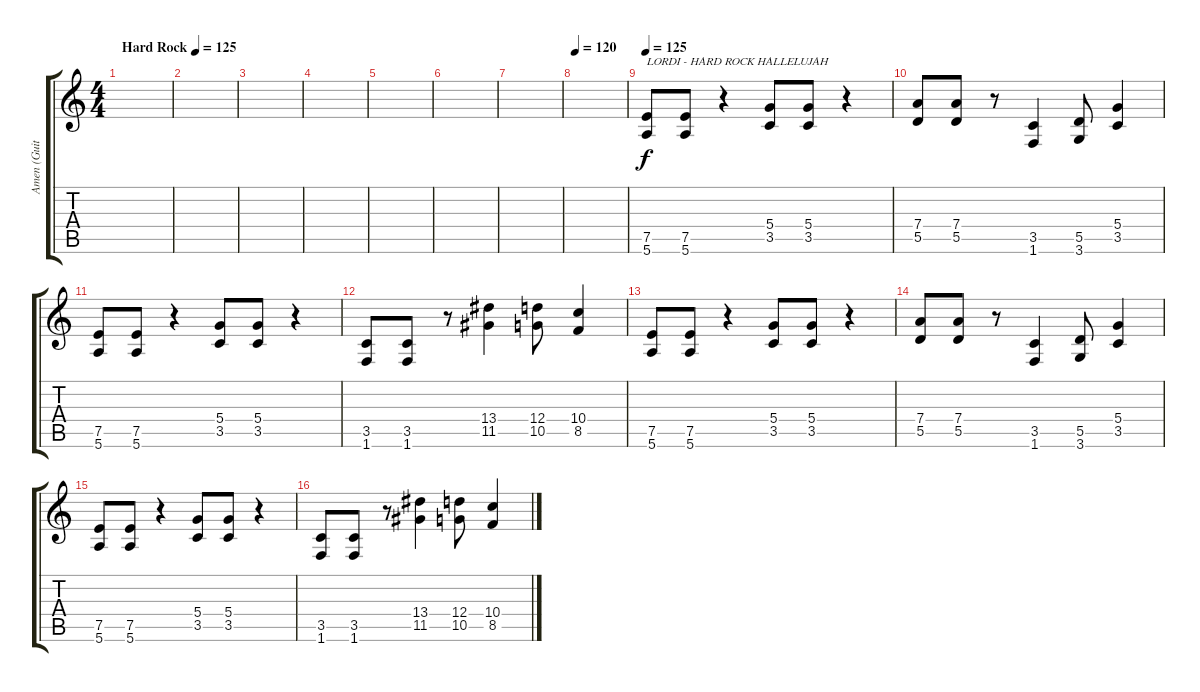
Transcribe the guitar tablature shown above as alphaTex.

\track ("Amen (Guitar)" "Amen (Guit") {instrument distortionguitar}
\staff {score tabs}
\tuning (E4 B3 G3 D3 A2 E2) {hide}
\ts (4 4)
\tempo (125 "Hard Rock")
\clef g2
\ks c
|
|
|
|
|
|
|
\tempo 120
|
\tempo 125
(7.5 5.6).8{txt "LORDI - HARD ROCK HALLELUJAH"} (7.5 5.6).8 r.4 (5.4 3.5).8 (5.4 3.5).8 r.4 |
(7.4 5.5).8 (7.4 5.5).8 r.8 (3.5 1.6).4 (5.5 3.6).8 (5.4 3.5).4 |
(7.5 5.6).8 (7.5 5.6).8 r.4 (5.4 3.5).8 (5.4 3.5).8 r.4 |
(3.5 1.6).8 (3.5 1.6).8 r.8 (13.4 11.5).4 (12.4 10.5).8 (10.4 8.5).4 |
(7.5 5.6).8 (7.5 5.6).8 r.4 (5.4 3.5).8 (5.4 3.5).8 r.4 |
(7.4 5.5).8 (7.4 5.5).8 r.8 (3.5 1.6).4 (5.5 3.6).8 (5.4 3.5).4 |
(7.5 5.6).8 (7.5 5.6).8 r.4 (5.4 3.5).8 (5.4 3.5).8 r.4 |
(3.5 1.6).8 (3.5 1.6).8 r.8 (13.4 11.5).4 (12.4 10.5).8 (10.4 8.5).4
